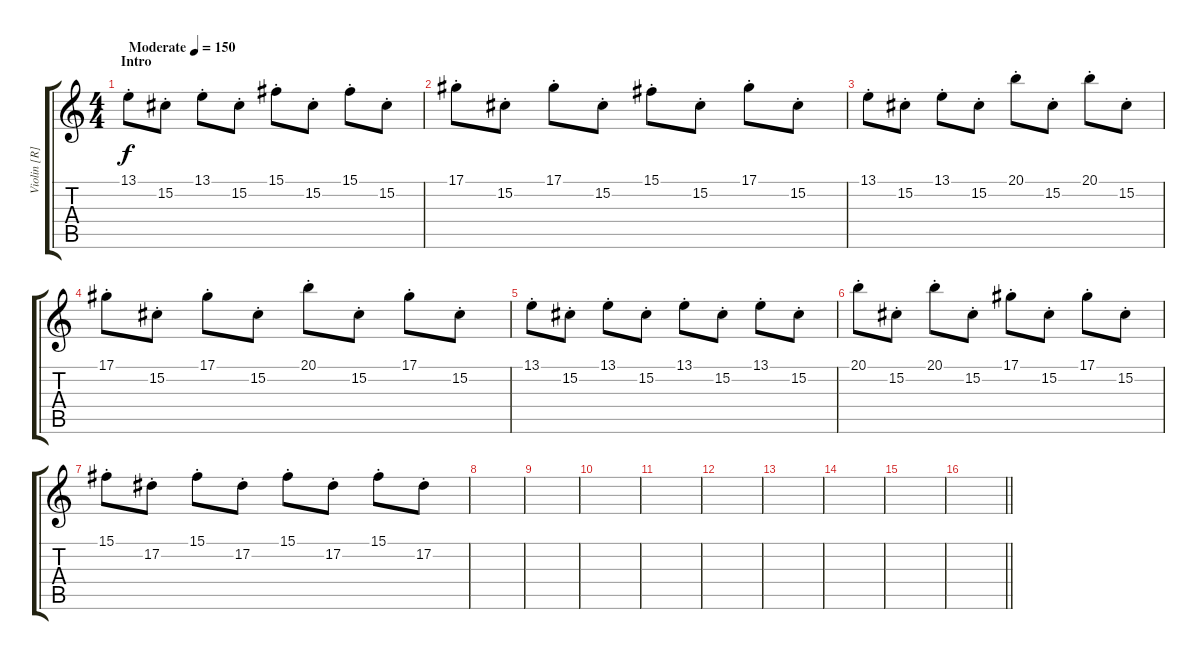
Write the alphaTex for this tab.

\track ("Violin [R]" "Violin [R]") {instrument violin}
\staff {score tabs}
\tuning (Eb4 Bb3 Gb3 Db3 Ab2 Db2) {hide}
\ts (4 4)
\section ("" "Intro")
\tempo (150 "Moderate")
\clef g2
\ks c
13.1{st}.8{dy f instrument violin} 15.2{st}.8 13.1{st}.8 15.2{st}.8 15.1{st}.8 15.2{st}.8 15.1{st}.8 15.2{st}.8 |
17.1{st}.8 15.2{st}.8 17.1{st}.8 15.2{st}.8 15.1{st}.8 15.2{st}.8 17.1{st}.8 15.2{st}.8 |
13.1{st}.8 15.2{st}.8 13.1{st}.8 15.2{st}.8 20.1{st}.8 15.2{st}.8 20.1{st}.8 15.2{st}.8 |
17.1{st}.8 15.2{st}.8 17.1{st}.8 15.2{st}.8 20.1{st}.8 15.2{st}.8 17.1{st}.8 15.2{st}.8 |
13.1{st}.8 15.2{st}.8 13.1{st}.8 15.2{st}.8 13.1{st}.8 15.2{st}.8 13.1{st}.8 15.2{st}.8 |
20.1{st}.8 15.2{st}.8 20.1{st}.8 15.2{st}.8 17.1{st}.8 15.2{st}.8 17.1{st}.8 15.2{st}.8 |
15.1{st}.8 17.2{st}.8 15.1{st}.8 17.2{st}.8 15.1{st}.8 17.2{st}.8 15.1{st}.8 17.2{st}.8 |
|
|
|
|
|
|
|
|
\barLineRight lightlight
